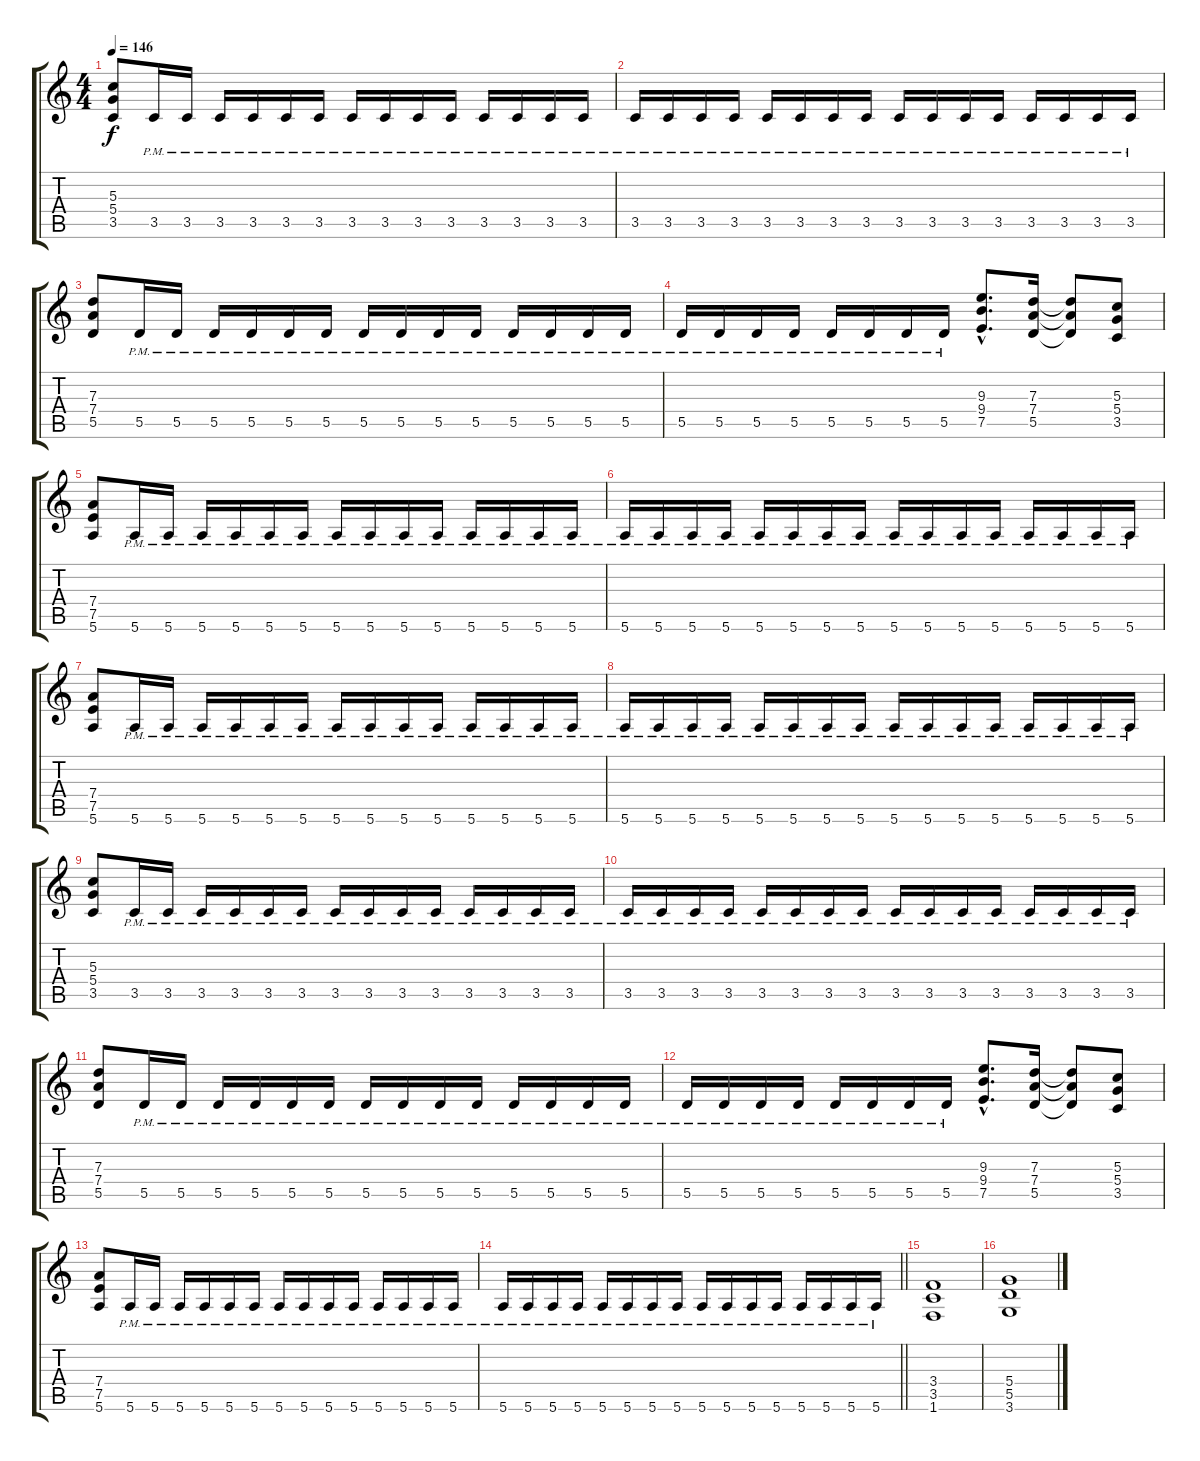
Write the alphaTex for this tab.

\track "" {instrument distortionguitar}
\staff {score tabs}
\tuning (E4 B3 G3 D3 A2 E2) {hide}
\ts (4 4)
\tempo 146
\clef g2
\ks c
(5.3 5.4 3.5).8{dy f} 3.5{pm}.16 3.5{pm}.16 3.5{pm}.16 3.5{pm}.16 3.5{pm}.16 3.5{pm}.16 3.5{pm}.16 3.5{pm}.16 3.5{pm}.16 3.5{pm}.16 3.5{pm}.16 3.5{pm}.16 3.5{pm}.16 3.5{pm}.16 |
3.5{pm}.16 3.5{pm}.16 3.5{pm}.16 3.5{pm}.16 3.5{pm}.16 3.5{pm}.16 3.5{pm}.16 3.5{pm}.16 3.5{pm}.16 3.5{pm}.16 3.5{pm}.16 3.5{pm}.16 3.5{pm}.16 3.5{pm}.16 3.5{pm}.16 3.5{pm}.16 |
(7.3 7.4 5.5).8 5.5{pm}.16 5.5{pm}.16 5.5{pm}.16 5.5{pm}.16 5.5{pm}.16 5.5{pm}.16 5.5{pm}.16 5.5{pm}.16 5.5{pm}.16 5.5{pm}.16 5.5{pm}.16 5.5{pm}.16 5.5{pm}.16 5.5{pm}.16 |
5.5{pm}.16 5.5{pm}.16 5.5{pm}.16 5.5{pm}.16 5.5{pm}.16 5.5{pm}.16 5.5{pm}.16 5.5{pm}.16 (9.3{hac} 9.4{hac} 7.5{hac}).8{d} (7.3 7.4 5.5).16 (7.3{t} 7.4{t} 5.5{t}).8 (5.3 5.4 3.5).8 |
(7.4 7.5 5.6).8 5.6{pm}.16 5.6{pm}.16 5.6{pm}.16 5.6{pm}.16 5.6{pm}.16 5.6{pm}.16 5.6{pm}.16 5.6{pm}.16 5.6{pm}.16 5.6{pm}.16 5.6{pm}.16 5.6{pm}.16 5.6{pm}.16 5.6{pm}.16 |
5.6{pm}.16 5.6{pm}.16 5.6{pm}.16 5.6{pm}.16 5.6{pm}.16 5.6{pm}.16 5.6{pm}.16 5.6{pm}.16 5.6{pm}.16 5.6{pm}.16 5.6{pm}.16 5.6{pm}.16 5.6{pm}.16 5.6{pm}.16 5.6{pm}.16 5.6{pm}.16 |
(7.4 7.5 5.6).8 5.6{pm}.16 5.6{pm}.16 5.6{pm}.16 5.6{pm}.16 5.6{pm}.16 5.6{pm}.16 5.6{pm}.16 5.6{pm}.16 5.6{pm}.16 5.6{pm}.16 5.6{pm}.16 5.6{pm}.16 5.6{pm}.16 5.6{pm}.16 |
5.6{pm}.16 5.6{pm}.16 5.6{pm}.16 5.6{pm}.16 5.6{pm}.16 5.6{pm}.16 5.6{pm}.16 5.6{pm}.16 5.6{pm}.16 5.6{pm}.16 5.6{pm}.16 5.6{pm}.16 5.6{pm}.16 5.6{pm}.16 5.6{pm}.16 5.6{pm}.16 |
(5.3 5.4 3.5).8 3.5{pm}.16 3.5{pm}.16 3.5{pm}.16 3.5{pm}.16 3.5{pm}.16 3.5{pm}.16 3.5{pm}.16 3.5{pm}.16 3.5{pm}.16 3.5{pm}.16 3.5{pm}.16 3.5{pm}.16 3.5{pm}.16 3.5{pm}.16 |
3.5{pm}.16 3.5{pm}.16 3.5{pm}.16 3.5{pm}.16 3.5{pm}.16 3.5{pm}.16 3.5{pm}.16 3.5{pm}.16 3.5{pm}.16 3.5{pm}.16 3.5{pm}.16 3.5{pm}.16 3.5{pm}.16 3.5{pm}.16 3.5{pm}.16 3.5{pm}.16 |
(7.3 7.4 5.5).8 5.5{pm}.16 5.5{pm}.16 5.5{pm}.16 5.5{pm}.16 5.5{pm}.16 5.5{pm}.16 5.5{pm}.16 5.5{pm}.16 5.5{pm}.16 5.5{pm}.16 5.5{pm}.16 5.5{pm}.16 5.5{pm}.16 5.5{pm}.16 |
5.5{pm}.16 5.5{pm}.16 5.5{pm}.16 5.5{pm}.16 5.5{pm}.16 5.5{pm}.16 5.5{pm}.16 5.5{pm}.16 (9.3{hac} 9.4{hac} 7.5{hac}).8{d} (7.3 7.4 5.5).16 (7.3{t} 7.4{t} 5.5{t}).8 (5.3 5.4 3.5).8 |
(7.4 7.5 5.6).8 5.6{pm}.16 5.6{pm}.16 5.6{pm}.16 5.6{pm}.16 5.6{pm}.16 5.6{pm}.16 5.6{pm}.16 5.6{pm}.16 5.6{pm}.16 5.6{pm}.16 5.6{pm}.16 5.6{pm}.16 5.6{pm}.16 5.6{pm}.16 |
\barLineRight lightlight
5.6{pm}.16 5.6{pm}.16 5.6{pm}.16 5.6{pm}.16 5.6{pm}.16 5.6{pm}.16 5.6{pm}.16 5.6{pm}.16 5.6{pm}.16 5.6{pm}.16 5.6{pm}.16 5.6{pm}.16 5.6{pm}.16 5.6{pm}.16 5.6{pm}.16 5.6{pm}.16 |
(3.4 3.5 1.6).1 |
(5.4 5.5 3.6).1
